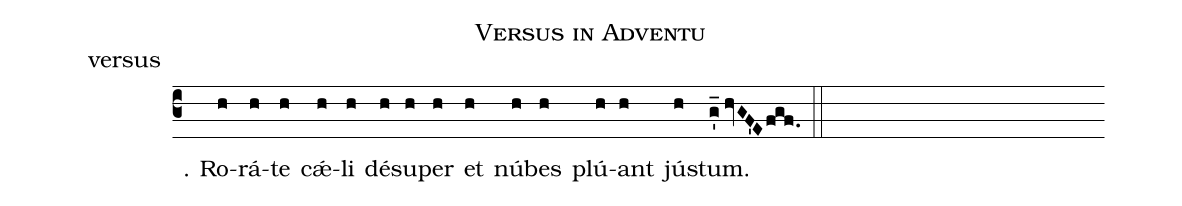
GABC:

name:Versus in Adventu;
office-part:versus;
%%
(c3) ℣ . Ro(h)rá(h)te(h) cǽ(h)li(h) dé(h)su(h)per(h) et(h) nú(h)bes(h) plú(h)ant(h) jú(h)stum.(g'_//hvGF'Efgf.) (::)
